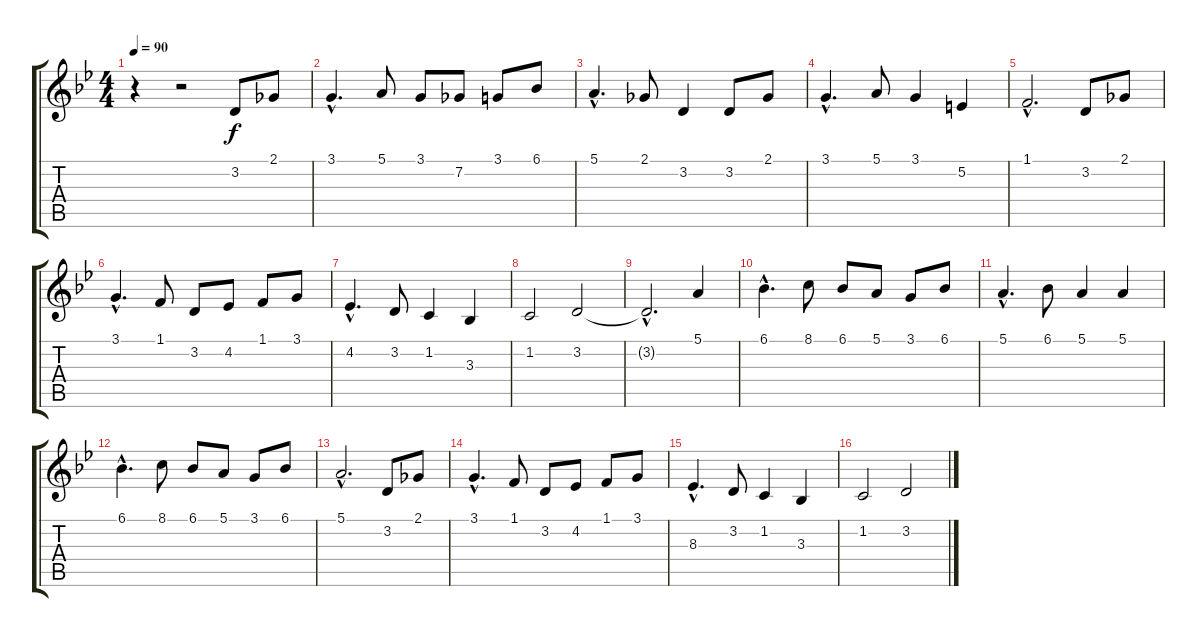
\track "" {instrument sopranosax}
\staff {score tabs}
\tuning (E4 B3 G3 D3 A2 E2) {hide}
\ts (4 4)
\tempo 90
\clef g2
\ks bb
r.4{dy f instrument sopranosax} r.2 3.2.8 2.1.8 |
3.1{hac}.4{d} 5.1.8 3.1.8 7.2.8 3.1.8 6.1.8 |
5.1{hac}.4{d} 2.1.8 3.2.4 3.2.8 2.1.8 |
3.1{hac}.4{d} 5.1.8 3.1.4 5.2.4 |
1.1{hac}.2{d} 3.2.8 2.1.8 |
3.1{hac}.4{d} 1.1.8 3.2.8 4.2.8 1.1.8 3.1.8 |
4.2{hac}.4{d} 3.2.8 1.2.4 3.3.4 |
1.2.2 3.2.2 |
3.2{hac t}.2{d} 5.1.4 |
6.1{hac}.4{d} 8.1.8 6.1.8 5.1.8 3.1.8 6.1.8 |
5.1{hac}.4{d} 6.1.8 5.1.4 5.1.4 |
6.1{hac}.4{d} 8.1.8 6.1.8 5.1.8 3.1.8 6.1.8 |
5.1{hac}.2{d} 3.2.8 2.1.8 |
3.1{hac}.4{d} 1.1.8 3.2.8 4.2.8 1.1.8 3.1.8 |
8.3{hac}.4{d} 3.2.8 1.2.4 3.3.4 |
1.2.2 3.2.2
